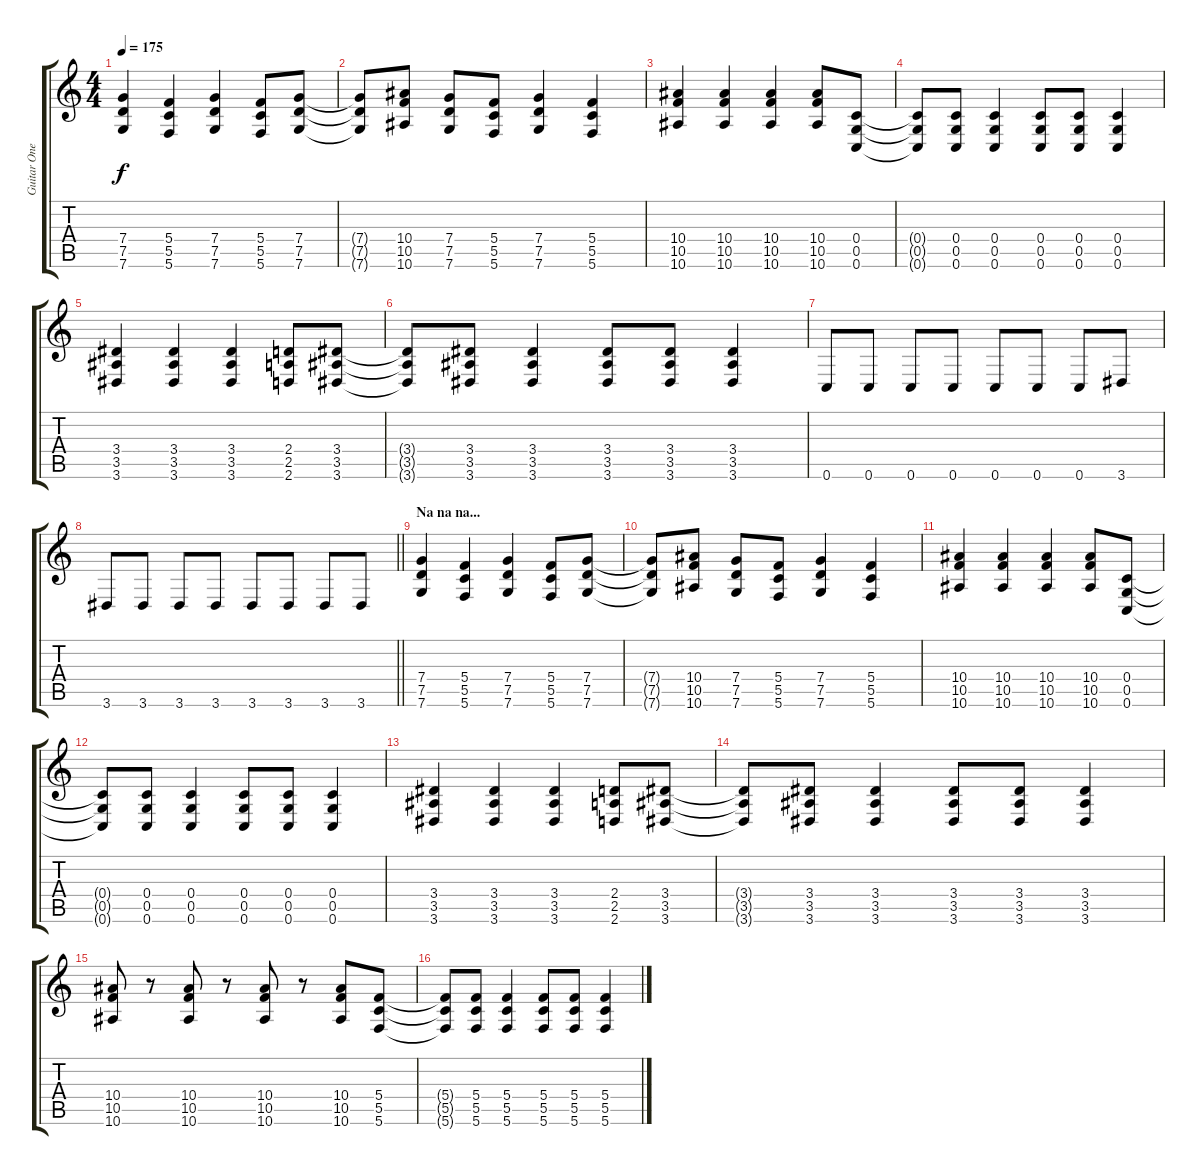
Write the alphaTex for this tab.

\track ("Guitar One" "Guitar One") {instrument overdrivenguitar}
\staff {score tabs}
\tuning (D4 A3 F3 C3 G2 C2) {hide}
\ts (4 4)
\tempo 175
\clef g2
\ks c
(7.4 7.5 7.6).4{dy f volume 16} (5.4 5.5 5.6).4 (7.4 7.5 7.6).4 (5.4 5.5 5.6).8 (7.4 7.5 7.6).8 |
(7.4{t} 7.5{t} 7.6{t}).8 (10.4 10.5 10.6).8 (7.4 7.5 7.6).8 (5.4 5.5 5.6).8 (7.4 7.5 7.6).4 (5.4 5.5 5.6).4 |
(10.4 10.5 10.6).4 (10.4 10.5 10.6).4 (10.4 10.5 10.6).4 (10.4 10.5 10.6).8 (0.4 0.5 0.6).8 |
(0.4{t} 0.5{t} 0.6{t}).8 (0.4 0.5 0.6).8 (0.4 0.5 0.6).4 (0.4 0.5 0.6).8 (0.4 0.5 0.6).8 (0.4 0.5 0.6).4 |
(3.4 3.5 3.6).4 (3.4 3.5 3.6).4 (3.4 3.5 3.6).4 (2.4 2.5 2.6).8 (3.4 3.5 3.6).8 |
(3.4{t} 3.5{t} 3.6{t}).8 (3.4 3.5 3.6).8 (3.4 3.5 3.6).4 (3.4 3.5 3.6).8 (3.4 3.5 3.6).8 (3.4 3.5 3.6).4 |
0.6.8 0.6.8 0.6.8 0.6.8 0.6.8 0.6.8 0.6.8 3.6.8 |
\barLineRight lightlight
3.6.8 3.6.8 3.6.8 3.6.8 3.6.8 3.6.8 3.6.8 3.6.8 |
\section ("" "Na na na...")
(7.4 7.5 7.6).4{volume 16} (5.4 5.5 5.6).4 (7.4 7.5 7.6).4 (5.4 5.5 5.6).8 (7.4 7.5 7.6).8 |
(7.4{t} 7.5{t} 7.6{t}).8 (10.4 10.5 10.6).8 (7.4 7.5 7.6).8 (5.4 5.5 5.6).8 (7.4 7.5 7.6).4 (5.4 5.5 5.6).4 |
(10.4 10.5 10.6).4 (10.4 10.5 10.6).4 (10.4 10.5 10.6).4 (10.4 10.5 10.6).8 (0.4 0.5 0.6).8 |
(0.4{t} 0.5{t} 0.6{t}).8 (0.4 0.5 0.6).8 (0.4 0.5 0.6).4 (0.4 0.5 0.6).8 (0.4 0.5 0.6).8 (0.4 0.5 0.6).4 |
(3.4 3.5 3.6).4 (3.4 3.5 3.6).4 (3.4 3.5 3.6).4 (2.4 2.5 2.6).8 (3.4 3.5 3.6).8 |
(3.4{t} 3.5{t} 3.6{t}).8 (3.4 3.5 3.6).8 (3.4 3.5 3.6).4 (3.4 3.5 3.6).8 (3.4 3.5 3.6).8 (3.4 3.5 3.6).4 |
(10.4 10.5 10.6).8 r.8 (10.4 10.5 10.6).8 r.8 (10.4 10.5 10.6).8 r.8 (10.4 10.5 10.6).8 (5.4 5.5 5.6).8 |
(5.4{t} 5.5{t} 5.6{t}).8 (5.4 5.5 5.6).8 (5.4 5.5 5.6).4 (5.4 5.5 5.6).8 (5.4 5.5 5.6).8 (5.4 5.5 5.6).4
